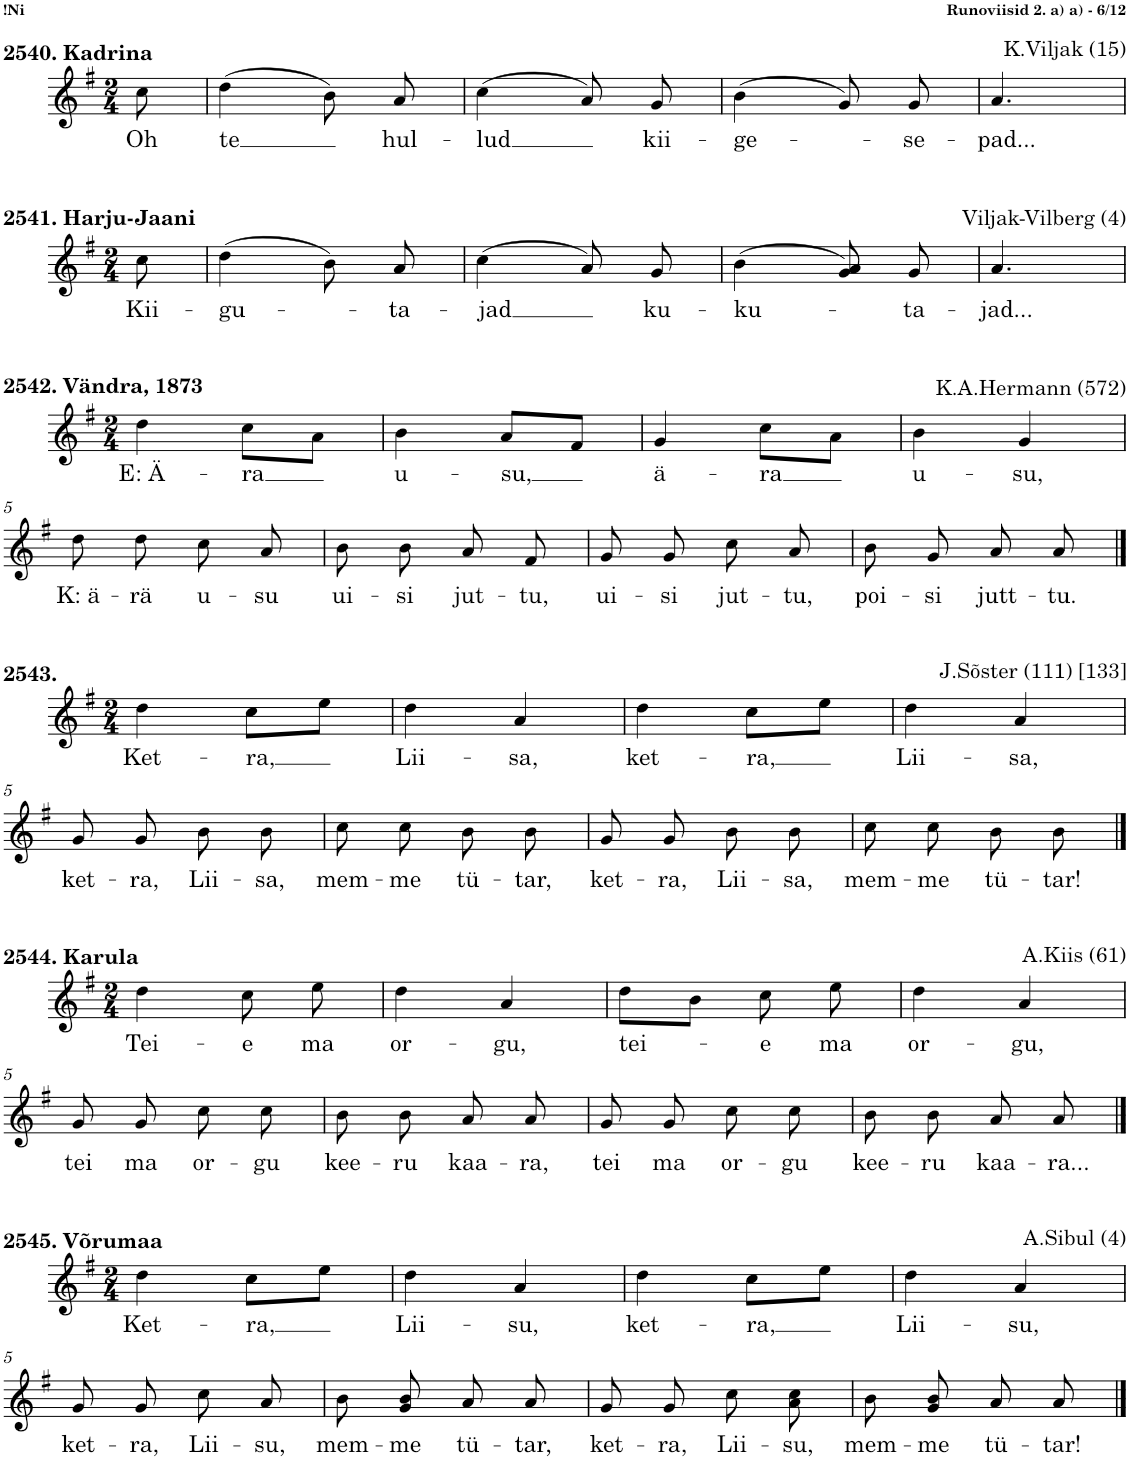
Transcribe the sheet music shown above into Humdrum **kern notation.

**kern	**text
*part1	*part1
*staff1	*staff1
*I"Piano	*
*I'Pno.	*
!!LO:PB:g=z
*clefG2	*
*k[f#]	*
*M2/4	*
=1	=1
!	!LO:LY:b
8cc\	Oh
=2	=2
!	!LO:LY:b
(4dd\	te
8b\)	.
!	!LO:LY:b
8a/	hul-
=3	=3
!	!LO:LY:b
(4cc\	-lud
8a/)	.
!	!LO:LY:b
8g/	kii-
=4	=4
!	!LO:LY:b
(4b\	-ge-
8g/)	.
!	!LO:LY:b
8g/	-se-
=5	=5
!	!LO:LY:b
4.a/	-pad...
!!LO:LB:g=z
=1	=1
*k[f#]	*
*M2/4	*
!	!LO:LY:b
8cc\	Kii-
=2	=2
!	!LO:LY:b
(4dd\	-gu-
8b\)	.
!	!LO:LY:b
8a/	-ta-
=3	=3
!	!LO:LY:b
(4cc\	-jad
8a/)	.
!	!LO:LY:b
8g/	ku-
=4	=4
!	!LO:LY:b
(4b\	-ku-
8g/ 8a/)	.
!	!LO:LY:b
8g/	-ta-
=5	=5
!	!LO:LY:b
4.a/	-jad...
!!LO:LB:g=z
=1	=1
*k[f#]	*
*M2/4	*
!	!LO:LY:b
4dd\	E: Ä-
!	!LO:LY:b
8cc\L	-ra
8a\J	.
=2	=2
!	!LO:LY:b
4b\	u-
!	!LO:LY:b
8a/L	-su,
8f#/J	.
=3	=3
!	!LO:LY:b
4g/	ä-
!	!LO:LY:b
8cc\L	-ra
8a\J	.
=4	=4
!	!LO:LY:b
4b\	u-
!	!LO:LY:b
4g/	-su,
!!LO:LB:g=z
=5	=5
!	!LO:LY:b
8dd\	K: ä-
!	!LO:LY:b
8dd\	-rä
!	!LO:LY:b
8cc\	u-
!	!LO:LY:b
8a/	-su
=6	=6
!	!LO:LY:b
8b\	ui-
!	!LO:LY:b
8b\	-si
!	!LO:LY:b
8a/	jut-
!	!LO:LY:b
8f#/	-tu,
=7	=7
!	!LO:LY:b
8g/	ui-
!	!LO:LY:b
8g/	-si
!	!LO:LY:b
8cc\	jut-
!	!LO:LY:b
8a/	-tu,
=8	=8
!	!LO:LY:b
8b\	poi-
!	!LO:LY:b
8g/	-si
!	!LO:LY:b
8a/	jutt-
!	!LO:LY:b
8a/	-tu.
!!LO:LB:g=z
==1	==1
*k[f#]	*
*M2/4	*
!	!LO:LY:b
4dd\	Ket-
!	!LO:LY:b
8cc\L	-ra,
8ee\J	.
=2	=2
!	!LO:LY:b
4dd\	Lii-
!	!LO:LY:b
4a/	-sa,
=3	=3
!	!LO:LY:b
4dd\	ket-
!	!LO:LY:b
8cc\L	-ra,
8ee\J	.
=4	=4
!	!LO:LY:b
4dd\	Lii-
!	!LO:LY:b
4a/	-sa,
!!LO:LB:g=z
=5	=5
!	!LO:LY:b
8g/	ket-
!	!LO:LY:b
8g/	-ra,
!	!LO:LY:b
8b\	Lii-
!	!LO:LY:b
8b\	-sa,
=6	=6
!	!LO:LY:b
8cc\	mem-
!	!LO:LY:b
8cc\	-me
!	!LO:LY:b
8b\	tü-
!	!LO:LY:b
8b\	-tar,
=7	=7
!	!LO:LY:b
8g/	ket-
!	!LO:LY:b
8g/	-ra,
!	!LO:LY:b
8b\	Lii-
!	!LO:LY:b
8b\	-sa,
=8	=8
!	!LO:LY:b
8cc\	mem-
!	!LO:LY:b
8cc\	-me
!	!LO:LY:b
8b\	tü-
!	!LO:LY:b
8b\	-tar!
!!LO:LB:g=z
==1	==1
*k[f#]	*
*M2/4	*
!	!LO:LY:b
4dd\	Tei-
!	!LO:LY:b
8cc\	-e
!	!LO:LY:b
8ee\	ma
=2	=2
!	!LO:LY:b
4dd\	or-
!	!LO:LY:b
4a/	-gu,
=3	=3
!	!LO:LY:b
8dd\L	tei-
8b\J	.
!	!LO:LY:b
8cc\	-e
!	!LO:LY:b
8ee\	ma
=4	=4
!	!LO:LY:b
4dd\	or-
!	!LO:LY:b
4a/	-gu,
!!LO:LB:g=z
=5	=5
!	!LO:LY:b
8g/	tei
!	!LO:LY:b
8g/	ma
!	!LO:LY:b
8cc\	or-
!	!LO:LY:b
8cc\	-gu
=6	=6
!	!LO:LY:b
8b\	kee-
!	!LO:LY:b
8b\	-ru
!	!LO:LY:b
8a/	kaa-
!	!LO:LY:b
8a/	-ra,
=7	=7
!	!LO:LY:b
8g/	tei
!	!LO:LY:b
8g/	ma
!	!LO:LY:b
8cc\	or-
!	!LO:LY:b
8cc\	-gu
=8	=8
!	!LO:LY:b
8b\	kee-
!	!LO:LY:b
8b\	-ru
!	!LO:LY:b
8a/	kaa-
!	!LO:LY:b
8a/	-ra...
!!LO:LB:g=z
==1	==1
*k[f#]	*
*M2/4	*
!	!LO:LY:b
4dd\	Ket-
!	!LO:LY:b
8cc\L	-ra,
8ee\J	.
=2	=2
!	!LO:LY:b
4dd\	Lii-
!	!LO:LY:b
4a/	-su,
=3	=3
!	!LO:LY:b
4dd\	ket-
!	!LO:LY:b
8cc\L	-ra,
8ee\J	.
=4	=4
!	!LO:LY:b
4dd\	Lii-
!	!LO:LY:b
4a/	-su,
!!LO:LB:g=z
=5	=5
!	!LO:LY:b
8g/	ket-
!	!LO:LY:b
8g/	-ra,
!	!LO:LY:b
8cc\	Lii-
!	!LO:LY:b
8a/	-su,
=6	=6
!	!LO:LY:b
8b\	mem-
!	!LO:LY:b
8g/ 8b/	-me
!	!LO:LY:b
8a/	tü-
!	!LO:LY:b
8a/	-tar,
=7	=7
!	!LO:LY:b
8g/	ket-
!	!LO:LY:b
8g/	-ra,
!	!LO:LY:b
8cc\	Lii-
!	!LO:LY:b
8a\ 8cc\	-su,
=8	=8
!	!LO:LY:b
8b\	mem-
!	!LO:LY:b
8g/ 8b/	-me
!	!LO:LY:b
8a/	tü-
!	!LO:LY:b
8a/	-tar!
==	==
*-	*-
